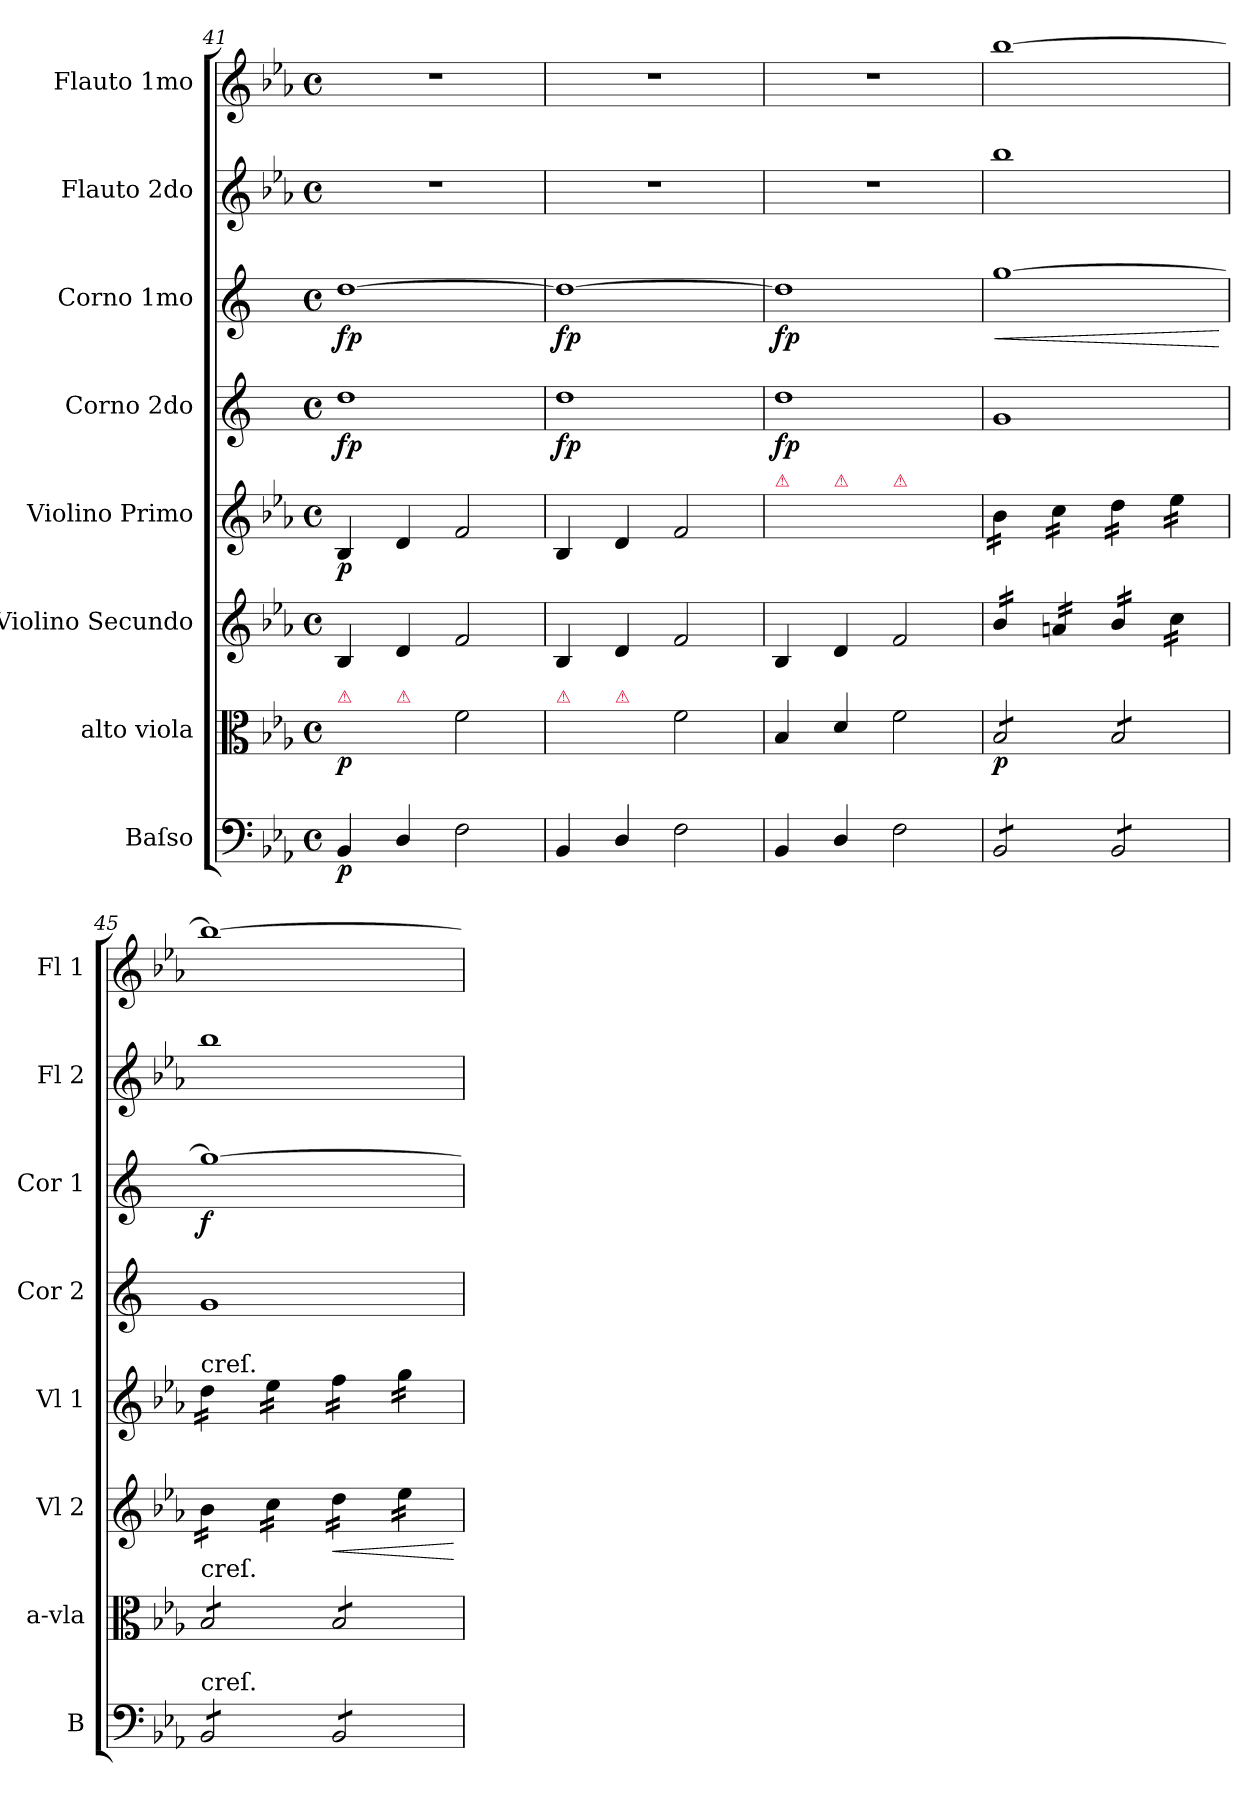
**kern	**dynam	**kern	**dynam	**kern	**dynam	**kern	**dynam	**kern	**dynam	**kern	**dynam	**kern	**kern
*part8	*part8	*part7	*part7	*part6	*part6	*part5	*part5	*part4	*part4	*part3	*part3	*part2	*part1
*staff8	*staff8	*staff7	*staff7	*staff6	*staff6	*staff5	*staff5	*staff4	*staff4	*staff3	*staff3	*staff2	*staff1
*I"Baſso	*	*I"alto viola	*	*I"Violino Secundo	*	*I"Violino Primo	*	*I"Corno 2do	*	*I"Corno 1mo	*	*I"Flauto 2do	*I"Flauto 1mo
*I'B	*	*I'a-vla	*	*I'Vl 2	*	*I'Vl 1	*	*I'Cor 2	*	*I'Cor 1	*	*I'Fl 2	*I'Fl 1
*clefF4	*	*clefC3	*	*clefG2	*	*clefG2	*	*clefG2	*	*clefG2	*	*clefG2	*clefG2
*	*	*	*	*	*	*	*	*ITrd-2c-3	*	*ITrd-2c-3	*	*	*
*k[b-e-a-]	*	*k[b-e-a-]	*	*k[b-e-a-]	*	*k[b-e-a-]	*	*k[b-e-a-]	*	*k[b-e-a-]	*	*k[b-e-a-]	*k[b-e-a-]
*E-:	*	*E-:	*	*E-:	*	*E-:	*	*	*	*	*	*E-:	*E-:
*M4/4	*	*M4/4	*	*M4/4	*	*M4/4	*	*M4/4	*	*M4/4	*	*M4/4	*M4/4
*met(c)	*	*met(c)	*	*met(c)	*	*met(c)	*	*met(c)	*	*met(c)	*	*met(c)	*met(c)
=41	=41	=41	=41	=41	=41	=41	=41	=41	=41	=41	=41	=41	=41
!	!	!LO:TX:a:color=crimson:t=⚠	!	!	!	!	!	!	!	!	!	!	!
4BB-/	p	4B-/yy	p	4B-/	.	4B-/	p	1ff\	fp	[1ff\	fp	1r	1r
!	!	!LO:TX:a:color=crimson:t=⚠	!	!	!	!	!	!	!	!	!	!	!
4D/	.	4d\yy	.	4d/	.	4d/	.	.	.	.	.	.	.
2F\	.	2f\	.	2f/	.	2f/	.	.	.	.	.	.	.
=42	=42	=42	=42	=42	=42	=42	=42	=42	=42	=42	=42	=42	=42
!	!	!LO:TX:a:color=crimson:t=⚠	!	!	!	!	!	!	!	!	!	!	!
4BB-/	.	4B-/yy	.	4B-/	.	4B-/	.	1ff\	fp	1ff\_	fp	1r	1r
!	!	!LO:TX:a:color=crimson:t=⚠	!	!	!	!	!	!	!	!	!	!	!
4D/	.	4d\yy	.	4d/	.	4d/	.	.	.	.	.	.	.
2F\	.	2f\	.	2f/	.	2f/	.	.	.	.	.	.	.
=43	=43	=43	=43	=43	=43	=43	=43	=43	=43	=43	=43	=43	=43
!	!	!	!	!	!	!LO:TX:a:color=crimson:t=⚠	!	!	!	!	!	!	!
4BB-/	.	4B-/	.	4B-/	.	4B-/yy	.	1ff\	fp	1ff\]	fp	1r	1r
!	!	!	!	!	!	!LO:TX:a:color=crimson:t=⚠	!	!	!	!	!	!	!
4D/	.	4d/	.	4d/	.	4d/yy	.	.	.	.	.	.	.
!	!	!	!	!	!	!LO:TX:a:color=crimson:t=⚠	!	!	!	!	!	!	!
2F\	.	2f\	.	2f/	.	2f/yy	.	.	.	.	.	.	.
=44	=44	=44	=44	=44	=44	=44	=44	=44	=44	=44	=44	=44	=44
!	!	!	!	!	!	!	!	!	!	!	!LO:HP:b	!	!
*tremolo	*	*	*	*	*	*	*	*	*	*	*	*	*
*	*	*tremolo	*	*	*	*	*	*	*	*	*	*	*
*	*	*	*	*tremolo	*	*	*	*	*	*	*	*	*
*	*	*	*	*	*	*tremolo	*	*	*	*	*	*	*
8BB-/L	.	8B-/L	p	16b-/LL	.	16b-\LL	.	1b-/	.	[1bb-\	<	1bb-\	[1bb-\
.	.	.	.	16b-/	.	16b-\	.	.	.	.	.	.	.
8BB-/	.	8B-/	.	16b-/	.	16b-\	.	.	.	.	.	.	.
.	.	.	.	16b-/JJ	.	16b-\JJ	.	.	.	.	.	.	.
8BB-/	.	8B-/	.	16an/LL	.	16cc\LL	.	.	.	.	.	.	.
.	.	.	.	16an/	.	16cc\	.	.	.	.	.	.	.
8BB-/J	.	8B-/J	.	16an/	.	16cc\	.	.	.	.	.	.	.
.	.	.	.	16an/JJ	.	16cc\JJ	.	.	.	.	.	.	.
8BB-/L	.	8B-/L	.	16b-/LL	.	16dd\LL	.	.	.	.	.	.	.
.	.	.	.	16b-/	.	16dd\	.	.	.	.	.	.	.
8BB-/	.	8B-/	.	16b-/	.	16dd\	.	.	.	.	.	.	.
.	.	.	.	16b-/JJ	.	16dd\JJ	.	.	.	.	.	.	.
8BB-/	.	8B-/	.	16cc\LL	.	16ee-\LL	.	.	.	.	.	.	.
.	.	.	.	16cc\	.	16ee-\	.	.	.	.	.	.	.
8BB-/J	.	8B-/J	.	16cc\	.	16ee-\	.	.	.	.	.	.	.
.	.	.	.	16cc\JJ	.	16ee-\JJ	.	.	.	.	.	.	.
.	.	.	.	.	.	.	.	.	.	.	[	.	.
=45	=45	=45	=45	=45	=45	=45	=45	=45	=45	=45	=45	=45	=45
!	!	!	!	!	!	!LO:TX:t=creſ.	!	!	!	!	!	!	!
!	!	!LO:TX:t=creſ.	!	!	!	!	!	!	!	!	!	!	!
!LO:TX:t=creſ.	!	!	!	!	!	!	!	!	!	!	!	!	!
8BB-/L	.	8B-/L	.	16b-\LL	.	16dd\LL	.	1b-/	.	1bb-\_	f	1bb-\	1bb-\_
.	.	.	.	16b-\	.	16dd\	.	.	.	.	.	.	.
8BB-/	.	8B-/	.	16b-\	.	16dd\	.	.	.	.	.	.	.
.	.	.	.	16b-\JJ	.	16dd\JJ	.	.	.	.	.	.	.
8BB-/	.	8B-/	.	16cc\LL	.	16ee-\LL	.	.	.	.	.	.	.
.	.	.	.	16cc\	.	16ee-\	.	.	.	.	.	.	.
8BB-/J	.	8B-/J	.	16cc\	.	16ee-\	.	.	.	.	.	.	.
.	.	.	.	16cc\JJ	.	16ee-\JJ	.	.	.	.	.	.	.
!	!	!	!	!	!LO:HP:b	!	!	!	!	!	!	!	!
8BB-/L	.	8B-/L	.	16dd\LL	<	16ff\LL	.	.	.	.	.	.	.
.	.	.	.	16dd\	.	16ff\	.	.	.	.	.	.	.
8BB-/	.	8B-/	.	16dd\	.	16ff\	.	.	.	.	.	.	.
.	.	.	.	16dd\JJ	.	16ff\JJ	.	.	.	.	.	.	.
8BB-/	.	8B-/	.	16ee-\LL	.	16gg\LL	.	.	.	.	.	.	.
.	.	.	.	16ee-\	.	16gg\	.	.	.	.	.	.	.
8BB-/J	.	8B-/J	.	16ee-\	.	16gg\	.	.	.	.	.	.	.
*	*	*Xtremolo	*	*	*	*	*	*	*	*	*	*	*
*Xtremolo	*	*	*	*	*	*	*	*	*	*	*	*	*
.	.	.	.	16ee-\JJ	.	16gg\JJ	.	.	.	.	.	.	.
*	*	*	*	*	*	*Xtremolo	*	*	*	*	*	*	*
*	*	*	*	*Xtremolo	*	*	*	*	*	*	*	*	*
.	.	.	.	.	[	.	.	.	.	.	.	.	.
=	=	=	=	=	=	=	=	=	=	=	=	=	=
*-	*-	*-	*-	*-	*-	*-	*-	*-	*-	*-	*-	*-	*-
